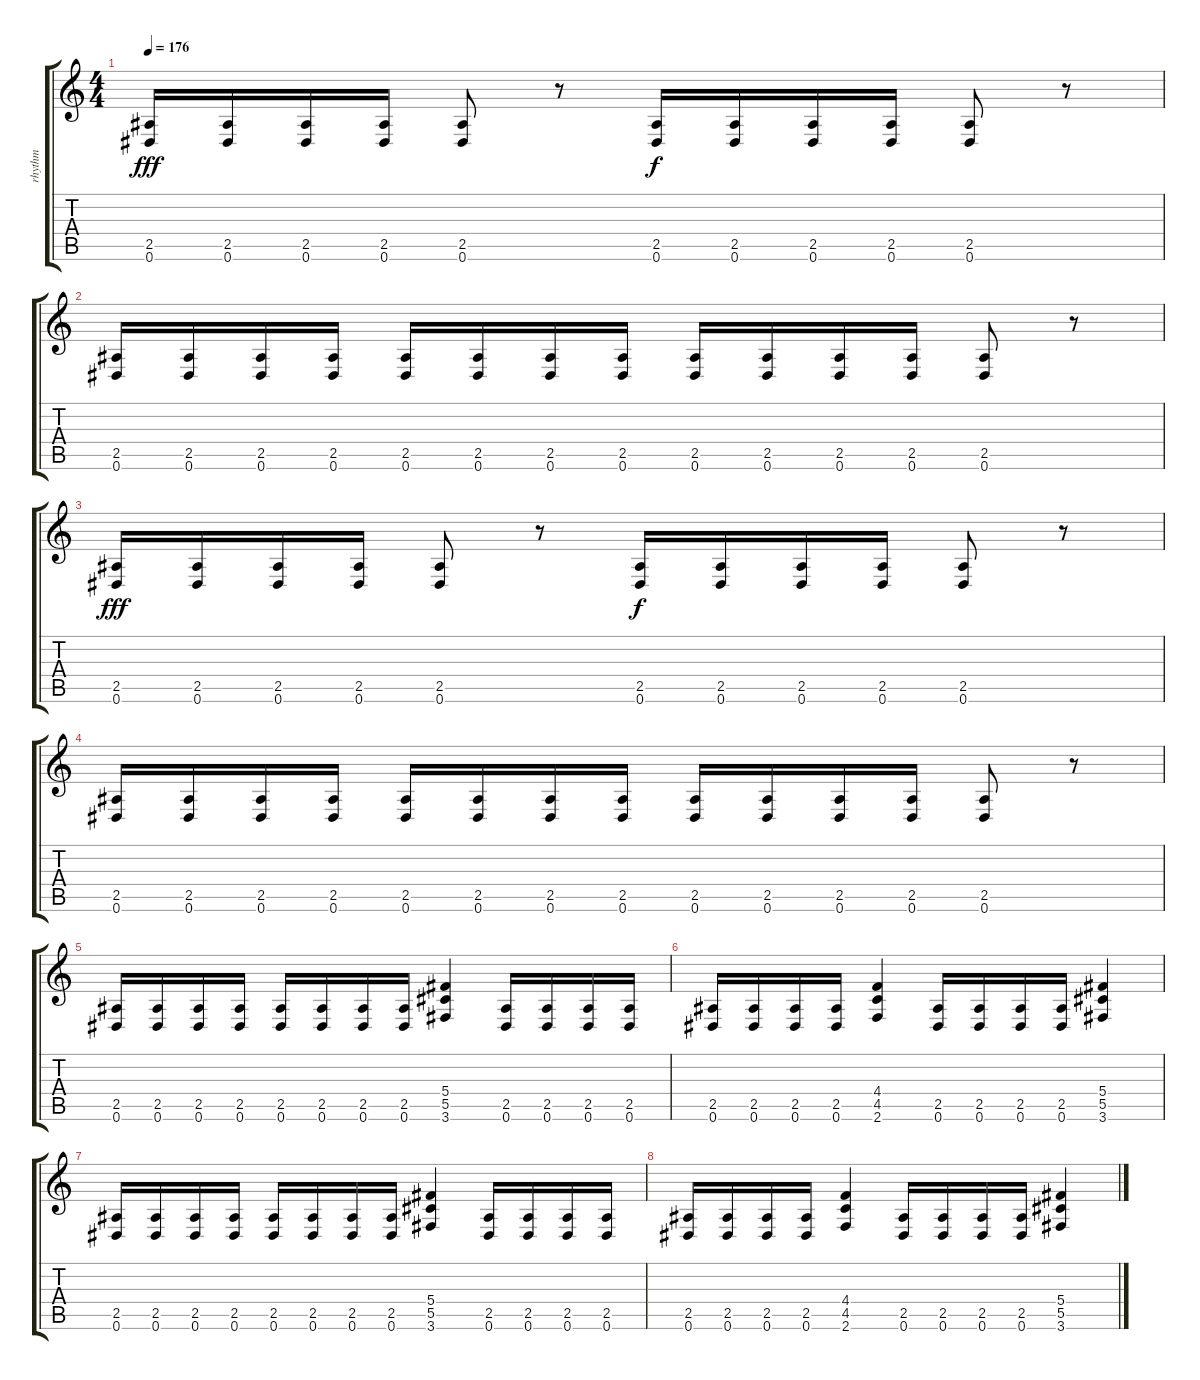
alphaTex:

\track ("rhythm" "rhythm") {instrument overdrivenguitar}
\staff {score tabs}
\tuning (Eb4 Bb3 Gb3 Db3 Ab2 Eb2) {hide}
\ts (4 4)
\tempo 176
\clef g2
\ks c
(2.5 0.6).16{dy fff} (2.5 0.6).16 (2.5 0.6).16 (2.5 0.6).16 (2.5 0.6).8 r.8 (2.5 0.6).16{dy f} (2.5 0.6).16 (2.5 0.6).16 (2.5 0.6).16 (2.5 0.6).8 r.8 |
(2.5 0.6).16 (2.5 0.6).16 (2.5 0.6).16 (2.5 0.6).16 (2.5 0.6).16 (2.5 0.6).16 (2.5 0.6).16 (2.5 0.6).16 (2.5 0.6).16 (2.5 0.6).16 (2.5 0.6).16 (2.5 0.6).16 (2.5 0.6).8 r.8 |
(2.5 0.6).16{dy fff} (2.5 0.6).16 (2.5 0.6).16 (2.5 0.6).16 (2.5 0.6).8 r.8 (2.5 0.6).16{dy f} (2.5 0.6).16 (2.5 0.6).16 (2.5 0.6).16 (2.5 0.6).8 r.8 |
(2.5 0.6).16 (2.5 0.6).16 (2.5 0.6).16 (2.5 0.6).16 (2.5 0.6).16 (2.5 0.6).16 (2.5 0.6).16 (2.5 0.6).16 (2.5 0.6).16 (2.5 0.6).16 (2.5 0.6).16 (2.5 0.6).16 (2.5 0.6).8 r.8 |
(2.5 0.6).16 (2.5 0.6).16 (2.5 0.6).16 (2.5 0.6).16 (2.5 0.6).16 (2.5 0.6).16 (2.5 0.6).16 (2.5 0.6).16 (5.4 5.5 3.6).4 (2.5 0.6).16 (2.5 0.6).16 (2.5 0.6).16 (2.5 0.6).16 |
(2.5 0.6).16 (2.5 0.6).16 (2.5 0.6).16 (2.5 0.6).16 (4.4 4.5 2.6).4 (2.5 0.6).16 (2.5 0.6).16 (2.5 0.6).16 (2.5 0.6).16 (5.4 5.5 3.6).4 |
(2.5 0.6).16 (2.5 0.6).16 (2.5 0.6).16 (2.5 0.6).16 (2.5 0.6).16 (2.5 0.6).16 (2.5 0.6).16 (2.5 0.6).16 (5.4 5.5 3.6).4 (2.5 0.6).16 (2.5 0.6).16 (2.5 0.6).16 (2.5 0.6).16 |
(2.5 0.6).16 (2.5 0.6).16 (2.5 0.6).16 (2.5 0.6).16 (4.4 4.5 2.6).4 (2.5 0.6).16 (2.5 0.6).16 (2.5 0.6).16 (2.5 0.6).16 (5.4 5.5 3.6).4
